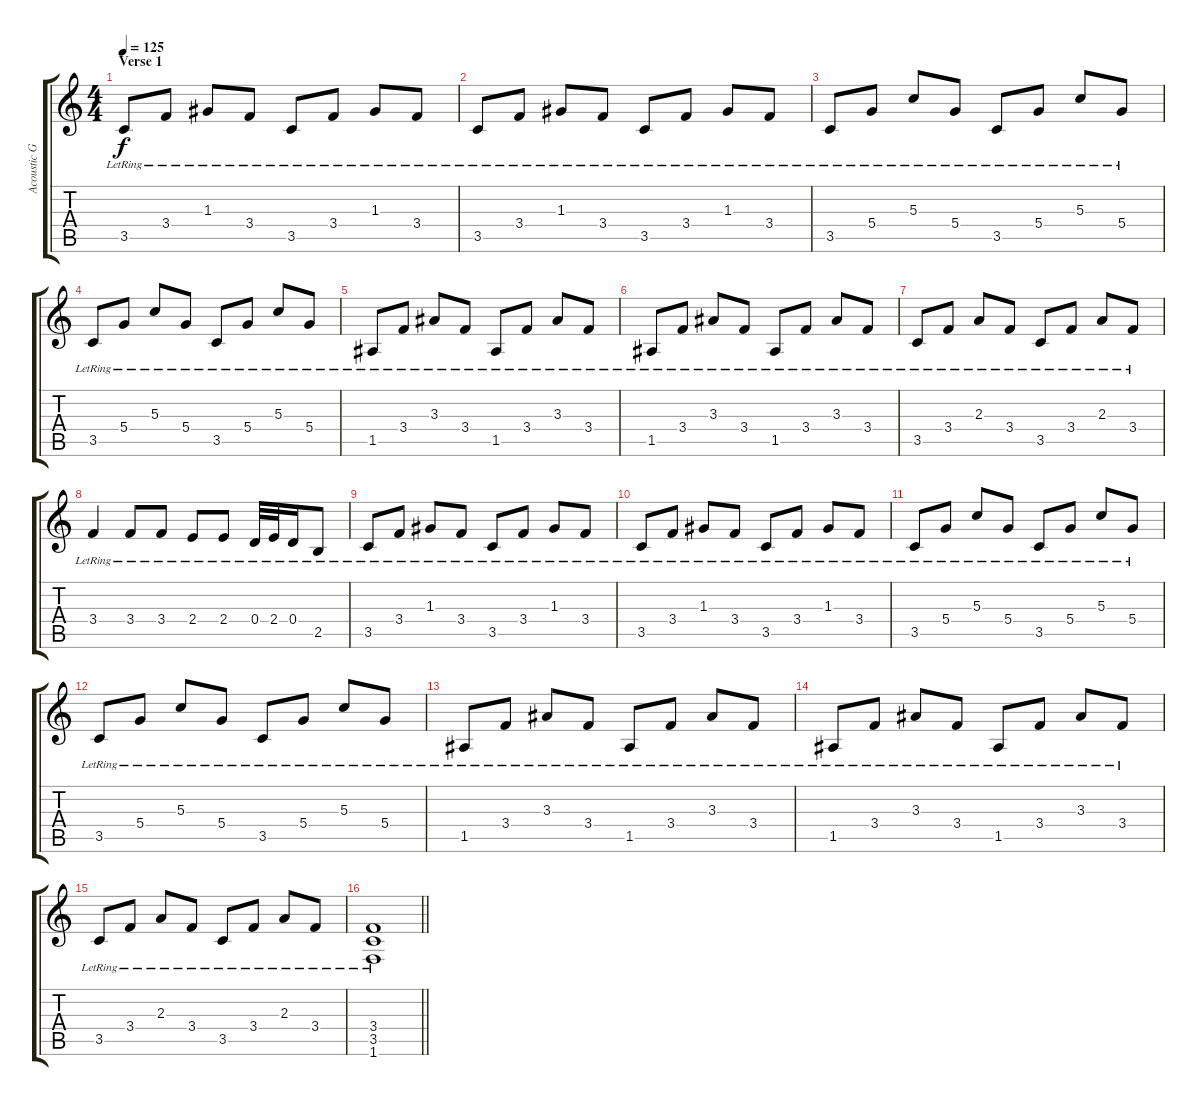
\track ("Acoustic Guitar 2" "Acoustic G") {instrument acousticguitarsteel}
\staff {score tabs}
\tuning (E4 B3 G3 D3 A2 E2) {hide}
\ts (4 4)
\section ("" "Verse 1")
\tempo 125
\clef g2
\ks c
3.5{lr}.8{dy f} 3.4{lr}.8 1.3{lr}.8 3.4{lr}.8 3.5{lr}.8 3.4{lr}.8 1.3{lr}.8 3.4{lr}.8 |
3.5{lr}.8 3.4{lr}.8 1.3{lr}.8 3.4{lr}.8 3.5{lr}.8 3.4{lr}.8 1.3{lr}.8 3.4{lr}.8 |
3.5{lr}.8 5.4{lr}.8 5.3{lr}.8 5.4{lr}.8 3.5{lr}.8 5.4{lr}.8 5.3{lr}.8 5.4{lr}.8 |
3.5{lr}.8 5.4{lr}.8 5.3{lr}.8 5.4{lr}.8 3.5{lr}.8 5.4{lr}.8 5.3{lr}.8 5.4{lr}.8 |
1.5{lr}.8 3.4{lr}.8 3.3{lr}.8 3.4{lr}.8 1.5{lr}.8 3.4{lr}.8 3.3{lr}.8 3.4{lr}.8 |
1.5{lr}.8 3.4{lr}.8 3.3{lr}.8 3.4{lr}.8 1.5{lr}.8 3.4{lr}.8 3.3{lr}.8 3.4{lr}.8 |
3.5{lr}.8 3.4{lr}.8 2.3{lr}.8 3.4{lr}.8 3.5{lr}.8 3.4{lr}.8 2.3{lr}.8 3.4{lr}.8 |
3.4{lr}.4 3.4{lr}.8 3.4{lr}.8 2.4{lr}.8 2.4{lr}.8 0.4{lr}.32 2.4{lr}.32 0.4{lr}.16 2.5{lr}.8 |
3.5{lr}.8 3.4{lr}.8 1.3{lr}.8 3.4{lr}.8 3.5{lr}.8 3.4{lr}.8 1.3{lr}.8 3.4{lr}.8 |
3.5{lr}.8 3.4{lr}.8 1.3{lr}.8 3.4{lr}.8 3.5{lr}.8 3.4{lr}.8 1.3{lr}.8 3.4{lr}.8 |
3.5{lr}.8 5.4{lr}.8 5.3{lr}.8 5.4{lr}.8 3.5{lr}.8 5.4{lr}.8 5.3{lr}.8 5.4{lr}.8 |
3.5{lr}.8 5.4{lr}.8 5.3{lr}.8 5.4{lr}.8 3.5{lr}.8 5.4{lr}.8 5.3{lr}.8 5.4{lr}.8 |
1.5{lr}.8 3.4{lr}.8 3.3{lr}.8 3.4{lr}.8 1.5{lr}.8 3.4{lr}.8 3.3{lr}.8 3.4{lr}.8 |
1.5{lr}.8 3.4{lr}.8 3.3{lr}.8 3.4{lr}.8 1.5{lr}.8 3.4{lr}.8 3.3{lr}.8 3.4{lr}.8 |
3.5{lr}.8 3.4{lr}.8 2.3{lr}.8 3.4{lr}.8 3.5{lr}.8 3.4{lr}.8 2.3{lr}.8 3.4{lr}.8 |
\barLineRight lightlight
(3.4{lr} 3.5{lr} 1.6{lr}).1
